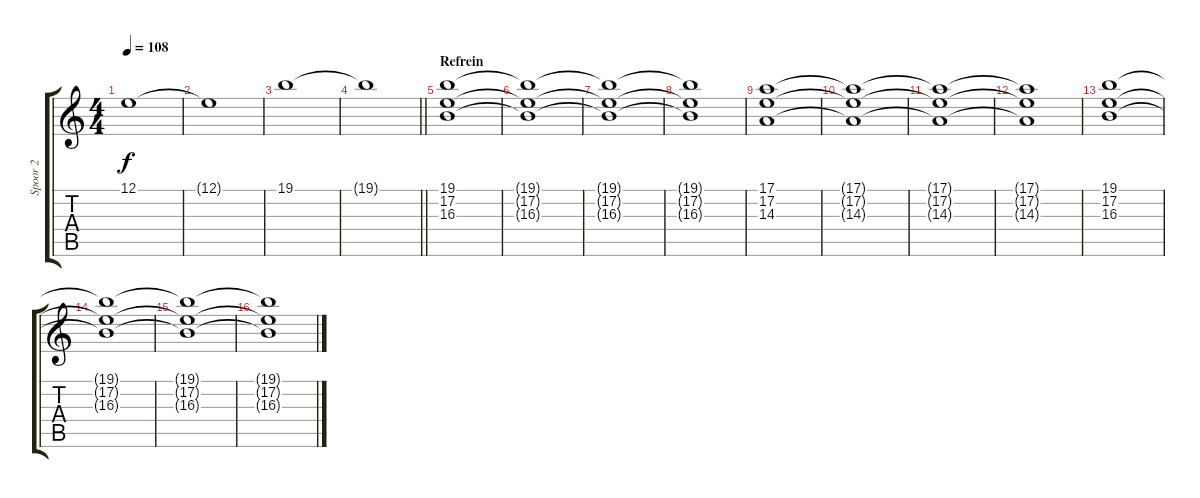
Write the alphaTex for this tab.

\track ("Spoor 2" "Spoor 2") {instrument stringensemble1}
\staff {score tabs}
\tuning (E4 B3 G3 D3 A2 E2) {hide}
\ts (4 4)
\tempo 108
\clef g2
\ks c
12.1.1{dy f} |
12.1{t}.1 |
19.1.1 |
\barLineRight lightlight
19.1{t}.1 |
\section ("" "Refrein")
(19.1 17.2 16.3).1 |
(19.1{t} 17.2{t} 16.3{t}).1 |
(19.1{t} 17.2{t} 16.3{t}).1 |
(19.1{t} 17.2{t} 16.3{t}).1 |
(17.1 17.2 14.3).1 |
(17.1{t} 17.2{t} 14.3{t}).1 |
(17.1{t} 17.2{t} 14.3{t}).1 |
(17.1{t} 17.2{t} 14.3{t}).1 |
(19.1 17.2 16.3).1 |
(19.1{t} 17.2{t} 16.3{t}).1 |
(19.1{t} 17.2{t} 16.3{t}).1 |
(19.1{t} 17.2{t} 16.3{t}).1
